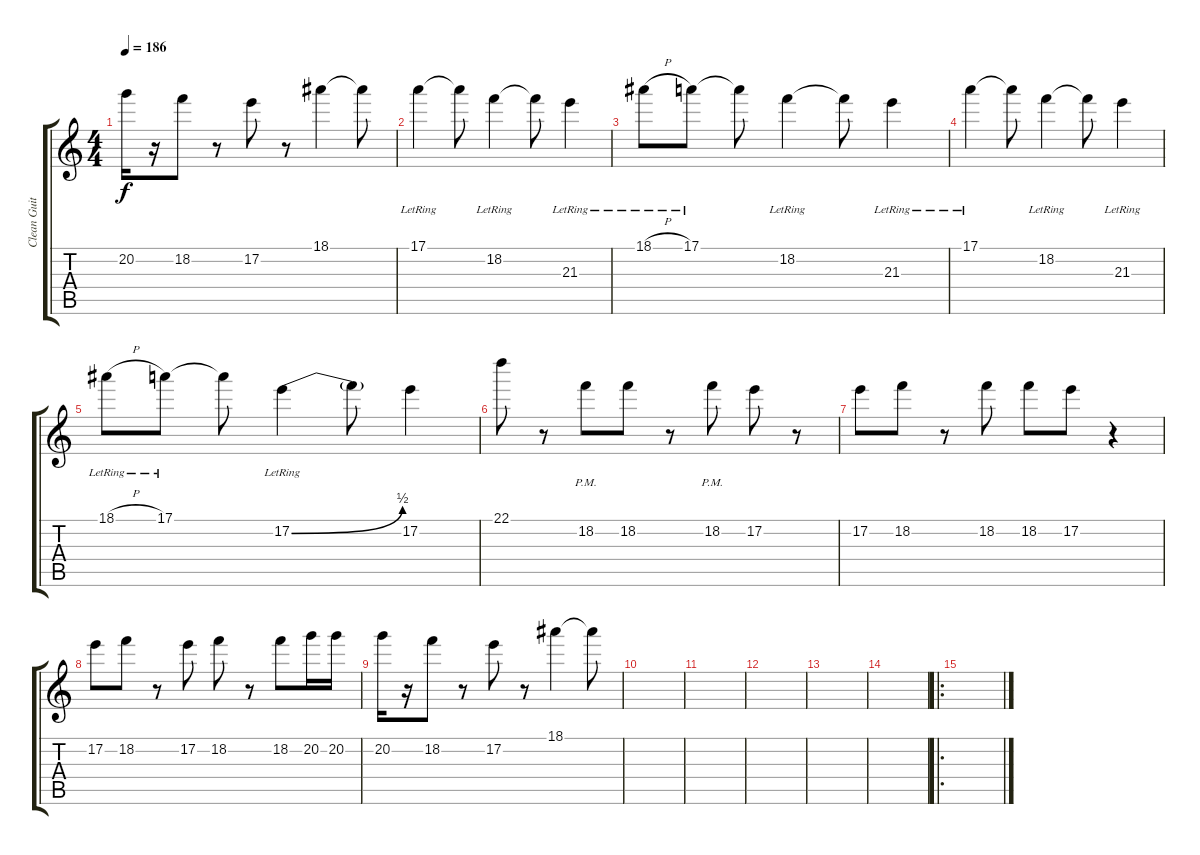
\track ("Clean Guitar 1" "Clean Guit") {instrument electricguitarclean}
\staff {score tabs}
\tuning (E4 B3 G3 D3 A2 D2) {hide}
\ts (4 4)
\tempo 186
\clef g2
\ks c
20.2.16{dy f} r.16 18.2.8 r.8 17.2.8 r.8 18.1.4 18.1{t}.8 |
17.1{lr}.4 17.1{t}.8 18.2{lr}.4 18.2{t}.8 21.3{lr}.4 |
18.1{h lr}.8 17.1{lr}.8 17.1{t}.8 18.2{lr}.4 18.2{t}.8 21.3{lr}.4 |
17.1{lr}.4 17.1{t}.8 18.2{lr}.4 18.2{t}.8 21.3{lr}.4 |
18.1{h lr}.8 17.1{lr}.8 17.1{t}.8 17.2{be (bend 0 0 60 2) lr}.4 17.2{t}.8 17.2.4 |
22.1.8 r.8 18.2{pm}.8 18.2.8 r.8 18.2{pm}.8 17.2.8 r.8 |
17.2.8 18.2.8 r.8 18.2.8 18.2.8 17.2.8 r.4 |
17.2.8 18.2.8 r.8 17.2.8 18.2.8 r.8 18.2.8 20.2.16 20.2.16 |
20.2.16 r.16 18.2.8 r.8 17.2.8 r.8 18.1.4 18.1{t}.8 |
|
|
|
|
|
\ro
